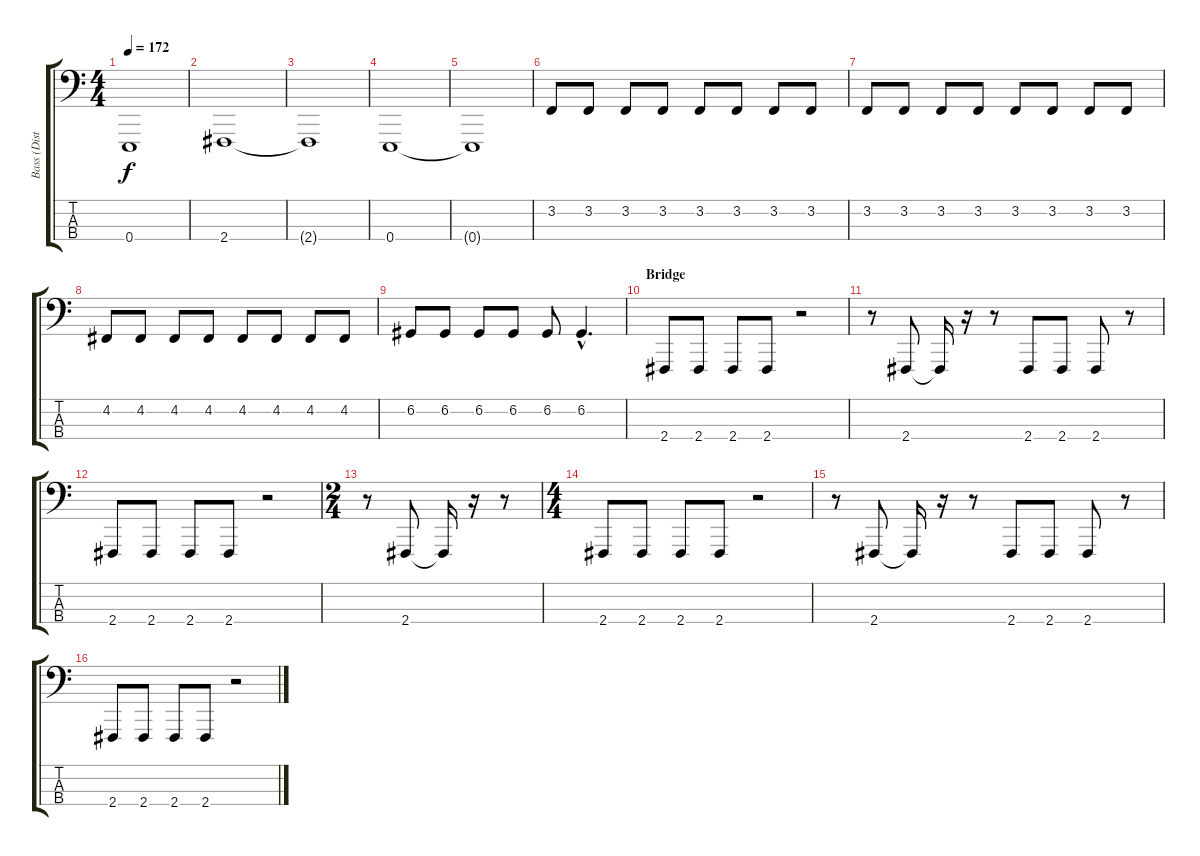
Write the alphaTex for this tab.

\track ("Bass (Distorsion sound) - Drew Roulette" "Bass (Dist") {instrument lead8bassandlead}
\staff {score tabs}
\tuning (G2 D2 A1 E1) {hide}
\ts (4 4)
\tempo 172
\clef f4
\ks c
0.4{t}.1{dy f} |
2.4.1 |
2.4{t}.1 |
0.4.1 |
0.4{t}.1 |
3.2.8 3.2.8 3.2.8 3.2.8 3.2.8 3.2.8 3.2.8 3.2.8 |
3.2.8 3.2.8 3.2.8 3.2.8 3.2.8 3.2.8 3.2.8 3.2.8 |
4.2.8 4.2.8 4.2.8 4.2.8 4.2.8 4.2.8 4.2.8 4.2.8 |
6.2.8 6.2.8 6.2.8 6.2.8 6.2.8 6.2{hac}.4{d} |
\section ("" "Bridge")
2.4.8 2.4.8 2.4.8 2.4.8 r.2 |
r.8 2.4.8 2.4{t}.16 r.16 r.8 2.4.8 2.4.8 2.4.8 r.8 |
2.4.8 2.4.8 2.4.8 2.4.8 r.2 |
\ts (2 4)
r.8 2.4.8 2.4{t}.16 r.16 r.8 |
\ts (4 4)
2.4.8 2.4.8 2.4.8 2.4.8 r.2 |
r.8 2.4.8 2.4{t}.16 r.16 r.8 2.4.8 2.4.8 2.4.8 r.8 |
2.4.8 2.4.8 2.4.8 2.4.8 r.2
